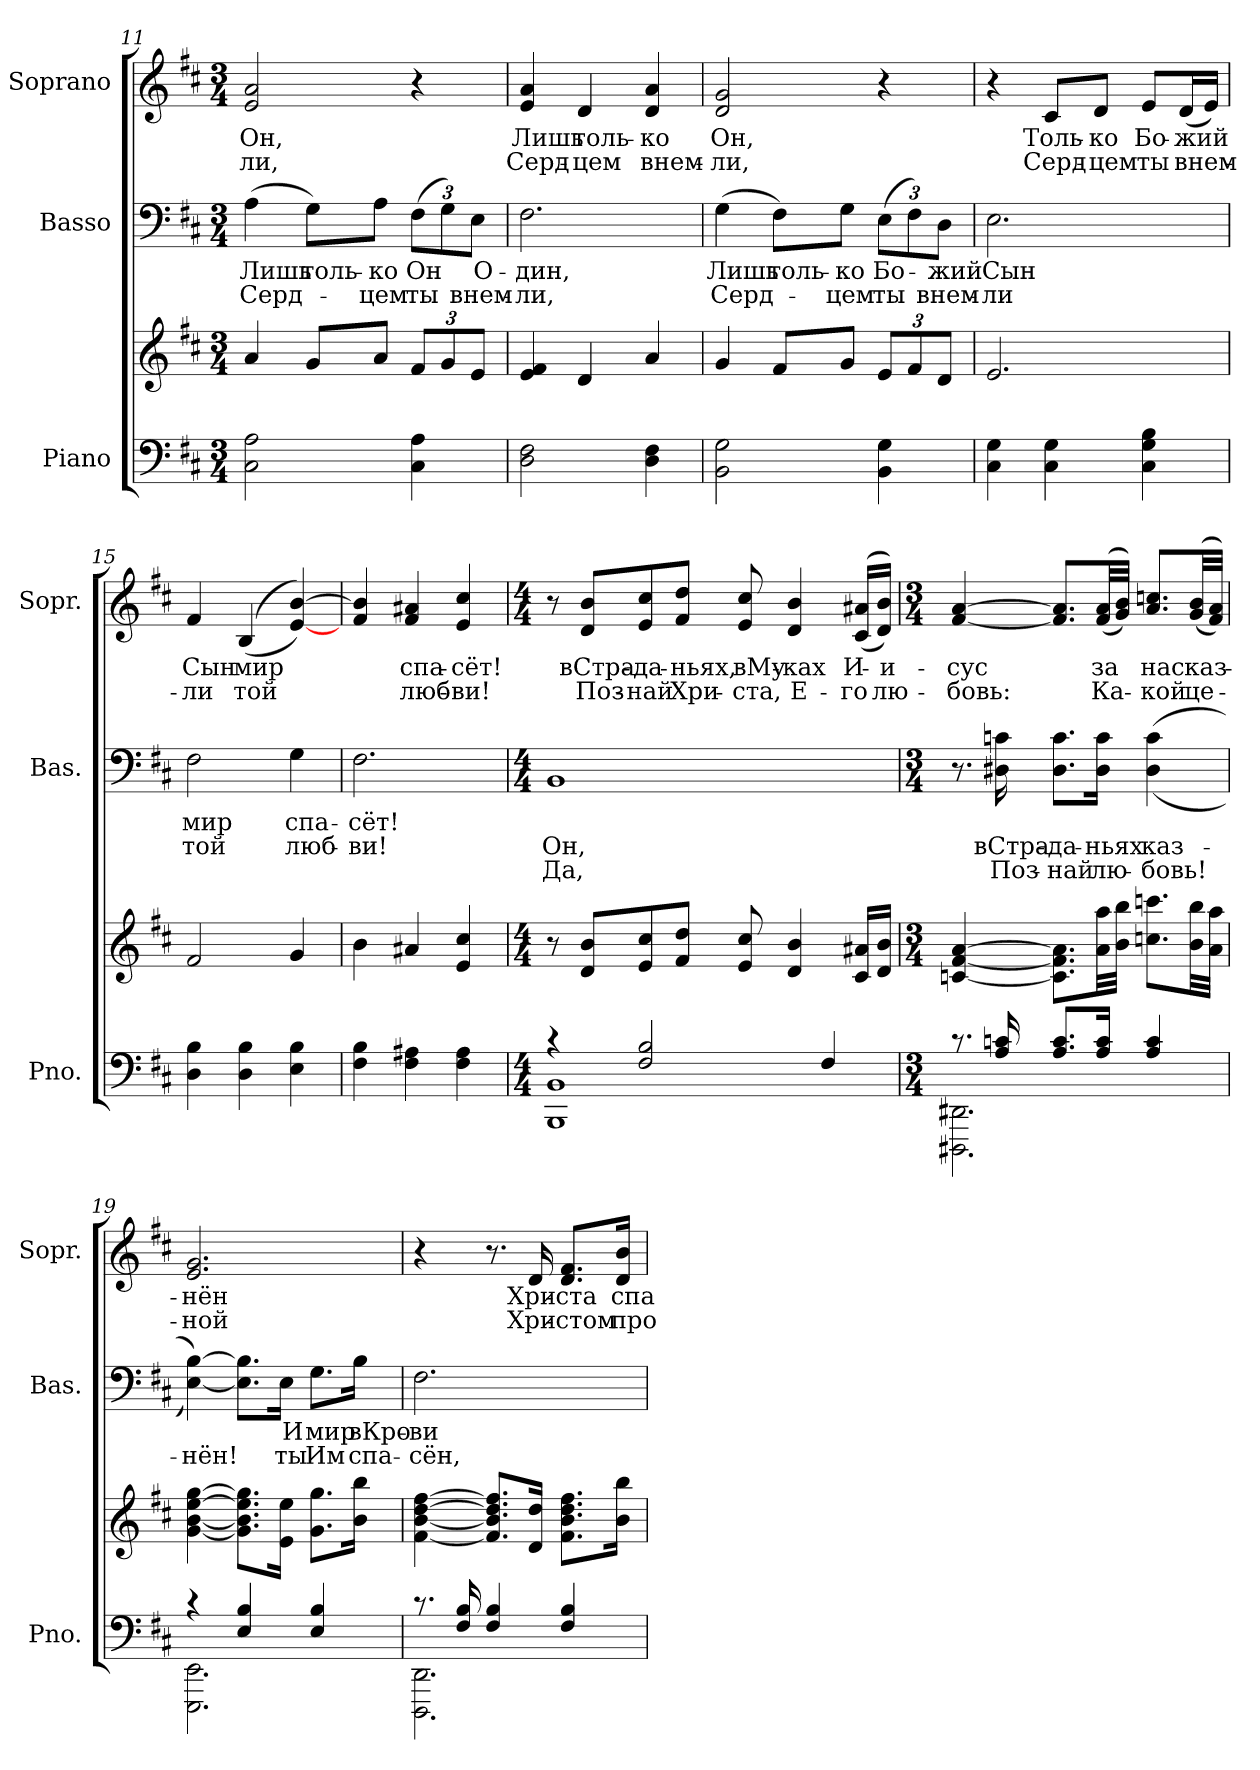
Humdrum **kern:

**kern	**kern	**kern	**text	**text	**text	**kern	**text	**text
*part3	*part3	*part2	*part2	*part2	*part2	*part1	*part1	*part1
*staff4	*staff3	*staff2	*staff2	*staff2	*staff2	*staff1	*staff1	*staff1
*I"Piano	*	*I"Basso	*	*	*	*I"Soprano	*	*
*I'Pno.	*	*I'Bas.	*	*	*	*I'Sopr.	*	*
!!LO:PB:g=z
*clefF4	*clefG2	*clefF4	*	*	*	*clefG2	*	*
*k[f#c#]	*k[f#c#]	*k[f#c#]	*	*	*	*k[f#c#]	*	*
*b:	*b:	*b:	*	*	*	*b:	*	*
*M3/4	*M3/4	*M3/4	*	*	*	*M3/4	*	*
=11	=11	=11	=11	=11	=11	=11	=11	=11
!	!	!	!LO:LY:a	!LO:LY:a	!	!	!LO:LY:b	!LO:LY:b
2C#\ 2A\	4a/	(>4A\	Лишь	Серд-	.	2e/ 2a/	Он,	-ли,
!	!	!	!LO:LY:a	!	!	!	!	!
.	8g/L	8G\L)	толь-	.	.	.	.	.
!	!	!	!LO:LY:a	!LO:LY:a	!	!	!	!
.	8a/J	8A\J	-ко	-цем	.	.	.	.
!	!	!	!LO:LY:a	!LO:LY:a	!	!	!	!
4C#\ 4A\	12f#/L	(>12F#\L	Он	ты	.	4r	.	.
.	12g/	12G\)	.	.	.	.	.	.
!	!	!	!LO:LY:a	!LO:LY:a	!	!	!	!
.	12e/J	12E\J	О-	внем-	.	.	.	.
=12	=12	=12	=12	=12	=12	=12	=12	=12
!	!	!	!LO:LY:a	!LO:LY:a	!	!	!LO:LY:b	!LO:LY:b
2D\ 2F#\	4e/ 4f#/	2.F#\	-дин,	-ли,	.	4e/ 4a/	Лишь	Серд-
!	!	!	!	!	!	!	!LO:LY:b	!LO:LY:b
.	4d/	.	.	.	.	4d/	толь-	-цем
!	!	!	!	!	!	!	!LO:LY:b	!LO:LY:b
4D\ 4F#\	4a/	.	.	.	.	4d/ 4a/	-ко	внем-
=13	=13	=13	=13	=13	=13	=13	=13	=13
!	!	!	!LO:LY:a	!LO:LY:a	!	!	!LO:LY:b	!LO:LY:b
2BB\ 2G\	4g/	(>4G\	Лишь	Серд-	.	2d/ 2g/	Он,	-ли,
!	!	!	!LO:LY:a	!	!	!	!	!
.	8f#/L	8F#\L)	толь-	.	.	.	.	.
!	!	!	!LO:LY:a	!LO:LY:a	!	!	!	!
.	8g/J	8G\J	-ко	-цем	.	.	.	.
!	!	!	!LO:LY:a	!LO:LY:a	!	!	!	!
4BB\ 4G\	12e/L	(>12E\L	Бо-	ты	.	4r	.	.
.	12f#/	12F#\)	.	.	.	.	.	.
!	!	!	!LO:LY:a	!LO:LY:a	!	!	!	!
.	12d/J	12D\J	-жий	внем-	.	.	.	.
!!LO:LB:g=z
=14	=14	=14	=14	=14	=14	=14	=14	=14
!	!	!	!LO:LY:a	!LO:LY:a	!	!	!	!
4C#\ 4G\	2.e/	2.E\	Сын	-ли	.	4r	.	.
!	!	!	!	!	!	!	!LO:LY:b	!LO:LY:b
4C#\ 4G\	.	.	.	.	.	8c#/L	Толь-	Серд-
!	!	!	!	!	!	!	!LO:LY:b	!LO:LY:b
.	.	.	.	.	.	8d/J	-ко	-цем
!	!	!	!	!	!	!	!LO:LY:b	!LO:LY:b
4C#\ 4G\ 4B\	.	.	.	.	.	8e/L	Бо-	ты
!	!	!	!	!	!	!	!LO:LY:b	!LO:LY:b
.	.	.	.	.	.	(>16d/L	-жий	внем-
.	.	.	.	.	.	16e/JJ)	.	.
=15	=15	=15	=15	=15	=15	=15	=15	=15
!	!	!	!LO:LY:a	!LO:LY:a	!	!	!LO:LY:b	!LO:LY:b
4D\ 4B\	2f#/	2F#\	мир	той	.	4f#/	Сын	-ли
!	!	!	!	!	!	!	!LO:LY:b	!LO:LY:b
4D\ 4B\	.	.	.	.	.	(<(4B/	мир	той
!	!	!	!LO:LY:a	!LO:LY:a	!	!	!	!
4E\ 4B\	4g/	4G\	спа-	люб-	.	[4e/ [4b/))	.	.
=16	=16	=16	=16	=16	=16	=16	=16	=16
!	!	!	!LO:LY:a	!LO:LY:a	!	!	!	!
4F#\ 4B\	4b\	2.F#\	-сёт!	-ви!	.	4f#/ 4b/]	.	.
!	!	!	!	!	!	!	!LO:LY:b	!LO:LY:b
4F#\ 4A#X\	4a#X/	.	.	.	.	4f#/ 4a#X/	спа-	люб-
!	!	!	!	!	!	!	!LO:LY:b	!LO:LY:b
4F#\ 4A#\	4e/ 4cc#/	.	.	.	.	4e/ 4cc#/	-сёт!	-ви!
!!LO:LB:g=z
=17	=17	=17	=17	=17	=17	=17	=17	=17
*M4/4	*M4/4	*M4/4	*	*	*	*M4/4	*	*
*^	*	*	*	*	*	*	*	*
!	!	!	!	!	!LO:LY:a	!LO:LY:a	!	!	!
4rc	1BBB 1BB	8r	1BB	.	Он,	Да,	8r	.	.
!	!	!	!	!	!	!	!	!LO:LY:b	!LO:LY:b
.	.	8d/ 8b/L	.	.	.	.	8d/ 8b/L	вСтра-	Поз-
!	!	!	!	!	!	!	!	!LO:LY:b	!LO:LY:b
2F#/ 2B/	.	8e/ 8cc#/	.	.	.	.	8e/ 8cc#/	-да-	-най
!	!	!	!	!	!	!	!	!LO:LY:b	!LO:LY:b
.	.	8f#/ 8dd/J	.	.	.	.	8f#/ 8dd/J	-ньях,	Хри-
!	!	!	!	!	!	!	!	!LO:LY:b	!LO:LY:b
.	.	8e/ 8cc#/	.	.	.	.	8e/ 8cc#/	вМу-	-ста,
!	!	!	!	!	!	!	!	!LO:LY:b	!LO:LY:b
.	.	4d/ 4b/	.	.	.	.	4d/ 4b/	-ках	Е-
4F#/	.	.	.	.	.	.	.	.	.
!	!	!	!	!	!	!	!	!LO:LY:b	!LO:LY:b
.	.	16c#/ 16a#X/LL	.	.	.	.	(<(>16c#/ 16a#X/LL	И-	-го
!	!	!	!	!	!	!	!	!LO:LY:b	!LO:LY:b
.	.	16d/ 16b/JJ	.	.	.	.	16d/ 16b/JJ))	-и-	лю-
=18	=18	=18	=18	=18	=18	=18	=18	=18	=18
*M3/4	*	*M3/4	*M3/4	*	*	*	*M3/4	*	*
!	!	!	!	!	!	!	!	!LO:LY:b	!LO:LY:b
8.rc	2.DDD#X\ 2.DD#X\	[4cn/ [4f#/ [4a/	8.r	.	.	.	[4f#/ [4a/	-сус	-бовь:
!	!	!	!	!	!LO:LY:a	!LO:LY:a	!	!	!
16A/ 16cn/	.	.	16D#X\ 16cn\	.	вСтра-	Поз-	.	.	.
!	!	!	!	!	!LO:LY:a	!LO:LY:a	!	!	!
8.A/ 8.c/L	.	8.c\] 8.f#\] 8.a\]L	8.D#\ 8.c\L	.	-да-	-най	8.f#/] 8.a/]L	.	.
!	!	!	!	!	!LO:LY:a	!LO:LY:a	!	!LO:LY:b	!LO:LY:b
16A/ 16c/Jk	.	32a\ 32aa\LL	16D#\ 16c\Jk	.	-ньях	лю-	(<(>32f#/ 32a/LL	за	Ка-
.	.	32b\ 32bb\JJJ	.	.	.	.	32g/ 32b/JJJ))	.	.
!	!	!	!	!	!LO:LY:a	!LO:LY:a	!	!LO:LY:b	!LO:LY:b
4A/ 4c/	.	8.ccn\ 8.cccn\L	(>(4D#\ 4c\	.	каз-	-бовь!	8.a/ 8.ccn/L	нас	-кой
!	!	!	!	!	!	!	!	!LO:LY:b	!LO:LY:b
.	.	32b\ 32bb\LL	.	.	.	.	(<(>32g/ 32b/LL	каз-	це-
.	.	32a\ 32aa\JJJ	.	.	.	.	32f#/ 32a/JJJ))	.	.
!!LO:PB:g=z
=19	=19	=19	=19	=19	=19	=19	=19	=19	=19
!	!	!	!	!	!LO:LY:a	!	!	!LO:LY:b	!LO:LY:b
4rc	2.EEE\ 2.EE\	[4g\ [4b\ [4ee\ [4gg\	[4E\ [4B\))	.	-нён!	.	2.e/ 2.g/	-нён	-ной
4E/ 4B/	.	8.g\] 8.b\] 8.ee\] 8.gg\]L	8.E\] 8.B\]L	.	.	.	.	.	.
!	!	!	!	!LO:LY:a	!LO:LY:a	!	!	!	!
.	.	16e\ 16ee\Jk	16E\Jk	И	ты	.	.	.	.
!	!	!	!	!LO:LY:a	!LO:LY:a	!	!	!	!
4E/ 4B/	.	8.g\ 8.gg\L	8.G\L	мир	Им	.	.	.	.
!	!	!	!	!LO:LY:a	!LO:LY:a	!	!	!	!
.	.	16b\ 16bb\Jk	16B\Jk	вКро-	спа-	.	.	.	.
=20	=20	=20	=20	=20	=20	=20	=20	=20	=20
!	!	!	!	!LO:LY:a	!LO:LY:a	!	!	!	!
8.rc	2.DDD\ 2.DD\	[4f#\ [4b\ [4dd\ [4ff#\	2.F#\	-ви	-сён,	.	4r	.	.
16F#/ 16B/	.	.	.	.	.	.	.	.	.
4F#/ 4B/	.	8.f#/] 8.b/] 8.dd/] 8.ff#/]L	.	.	.	.	8.r	.	.
!	!	!	!	!	!	!	!	!LO:LY:b	!LO:LY:b
.	.	16d/ 16dd/Jk	.	.	.	.	16d/	Хри-	Хри-
!	!	!	!	!	!	!	!	!LO:LY:b	!LO:LY:b
4F#/ 4B/	.	8.f#\ 8.b\ 8.dd\ 8.ff#\L	.	.	.	.	8.d/ 8.f#/L	-ста	-стом
!	!	!	!	!	!	!	!	!LO:LY:b	!LO:LY:b
.	.	16b\ 16bb\Jk	.	.	.	.	16d/ 16b/Jk	спа-	про-
*v	*v	*	*	*	*	*	*	*	*
=	=	=	=	=	=	=	=	=
*-	*-	*-	*-	*-	*-	*-	*-	*-
